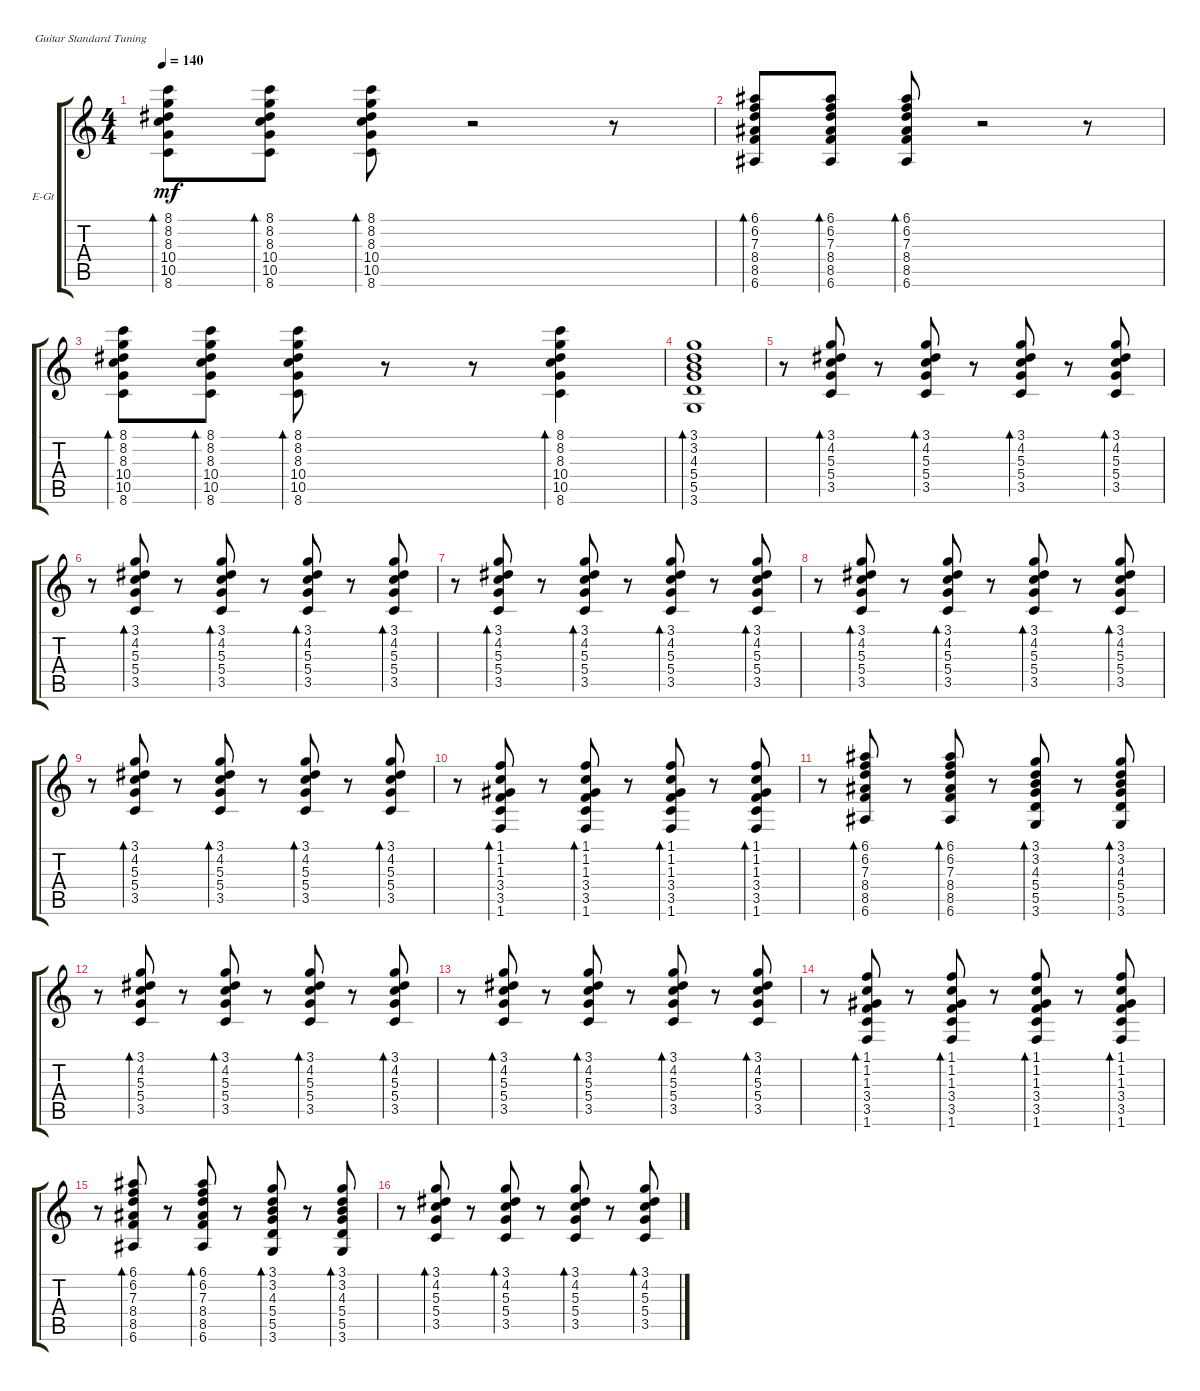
\defaultSystemsLayout 4
\bracketExtendMode groupsimilarinstruments
\firstSystemTrackNameOrientation horizontal
\otherSystemsTrackNameOrientation horizontal
\track ("Electric Guitar" "E-Gt") {instrument electricguitarclean}
\staff {score tabs}
\tuning (E4 B3 G3 D3 A2 E2)
\ts (4 4)
\tempo 140
\clef g2
\ks c
(8.6 10.5 10.4 8.3 8.2 8.1).8{bd 30 dy mf instrument electricguitarclean} (8.6 10.5 10.4 8.3 8.2 8.1).8{bd 30} (8.6 10.5 10.4 8.3 8.2 8.1).8{bd 30} r.2 r.8 |
(6.6 8.5 8.4 7.3 6.2 6.1).8{bd 30} (6.6 8.5 8.4 7.3 6.2 6.1).8{bd 30} (6.6 8.5 8.4 7.3 6.2 6.1).8{bd 30} r.2 r.8 |
(8.6 10.5 10.4 8.3 8.2 8.1).8{bd 30} (8.6 10.5 10.4 8.3 8.2 8.1).8{bd 30} (8.6 10.5 10.4 8.3 8.2 8.1).8{bd 30} r.8 r.8 (8.6 10.5 10.4 8.3 8.2 8.1).4{bd 30} |
(3.6 5.5 5.4 4.3 3.2 3.1).1{bd 30} |
r.8 (3.5 5.4 5.3 4.2 3.1).8{bd 30} r.8 (3.5 5.4 5.3 4.2 3.1).8{bd 30} r.8 (3.5 5.4 5.3 4.2 3.1).8{bd 30} r.8 (3.5 5.4 5.3 4.2 3.1).8{bd 30} |
r.8 (3.5 5.4 5.3 4.2 3.1).8{bd 30} r.8 (3.5 5.4 5.3 4.2 3.1).8{bd 30} r.8 (3.5 5.4 5.3 4.2 3.1).8{bd 30} r.8 (3.5 5.4 5.3 4.2 3.1).8{bd 30} |
r.8 (3.5 5.4 5.3 4.2 3.1).8{bd 30} r.8 (3.5 5.4 5.3 4.2 3.1).8{bd 30} r.8 (3.5 5.4 5.3 4.2 3.1).8{bd 30} r.8 (3.5 5.4 5.3 4.2 3.1).8{bd 30} |
r.8 (3.5 5.4 5.3 4.2 3.1).8{bd 30} r.8 (3.5 5.4 5.3 4.2 3.1).8{bd 30} r.8 (3.5 5.4 5.3 4.2 3.1).8{bd 30} r.8 (3.5 5.4 5.3 4.2 3.1).8{bd 30} |
r.8 (3.5 5.4 5.3 4.2 3.1).8{bd 30} r.8 (3.5 5.4 5.3 4.2 3.1).8{bd 30} r.8 (3.5 5.4 5.3 4.2 3.1).8{bd 30} r.8 (3.5 5.4 5.3 4.2 3.1).8{bd 30} |
r.8 (1.6 3.5 3.4 1.3 1.2 1.1).8{bd 30} r.8 (1.6 3.5 3.4 1.3 1.2 1.1).8{bd 30} r.8 (1.6 3.5 3.4 1.3 1.2 1.1).8{bd 30} r.8 (1.6 3.5 3.4 1.3 1.2 1.1).8{bd 30} |
r.8 (6.6 8.5 8.4 7.3 6.2 6.1).8{bd 30} r.8 (6.6 8.5 8.4 7.3 6.2 6.1).8{bd 30} r.8 (3.6 5.5 5.4 4.3 3.2 3.1).8{bd 30} r.8 (3.6 5.5 5.4 4.3 3.2 3.1).8{bd 30} |
r.8 (3.5 5.4 5.3 4.2 3.1).8{bd 30} r.8 (3.5 5.4 5.3 4.2 3.1).8{bd 30} r.8 (3.5 5.4 5.3 4.2 3.1).8{bd 30} r.8 (3.5 5.4 5.3 4.2 3.1).8{bd 30} |
r.8 (3.5 5.4 5.3 4.2 3.1).8{bd 30} r.8 (3.5 5.4 5.3 4.2 3.1).8{bd 30} r.8 (3.5 5.4 5.3 4.2 3.1).8{bd 30} r.8 (3.5 5.4 5.3 4.2 3.1).8{bd 30} |
r.8 (1.6 3.5 3.4 1.3 1.2 1.1).8{bd 30} r.8 (1.6 3.5 3.4 1.3 1.2 1.1).8{bd 30} r.8 (1.6 3.5 3.4 1.3 1.2 1.1).8{bd 30} r.8 (1.6 3.5 3.4 1.3 1.2 1.1).8{bd 30} |
r.8 (6.6 8.5 8.4 7.3 6.2 6.1).8{bd 30} r.8 (6.6 8.5 8.4 7.3 6.2 6.1).8{bd 30} r.8 (3.6 5.5 5.4 4.3 3.2 3.1).8{bd 30} r.8 (3.6 5.5 5.4 4.3 3.2 3.1).8{bd 30} |
r.8 (3.5 5.4 5.3 4.2 3.1).8{bd 30} r.8 (3.5 5.4 5.3 4.2 3.1).8{bd 30} r.8 (3.5 5.4 5.3 4.2 3.1).8{bd 30} r.8 (3.5 5.4 5.3 4.2 3.1).8{bd 30}
